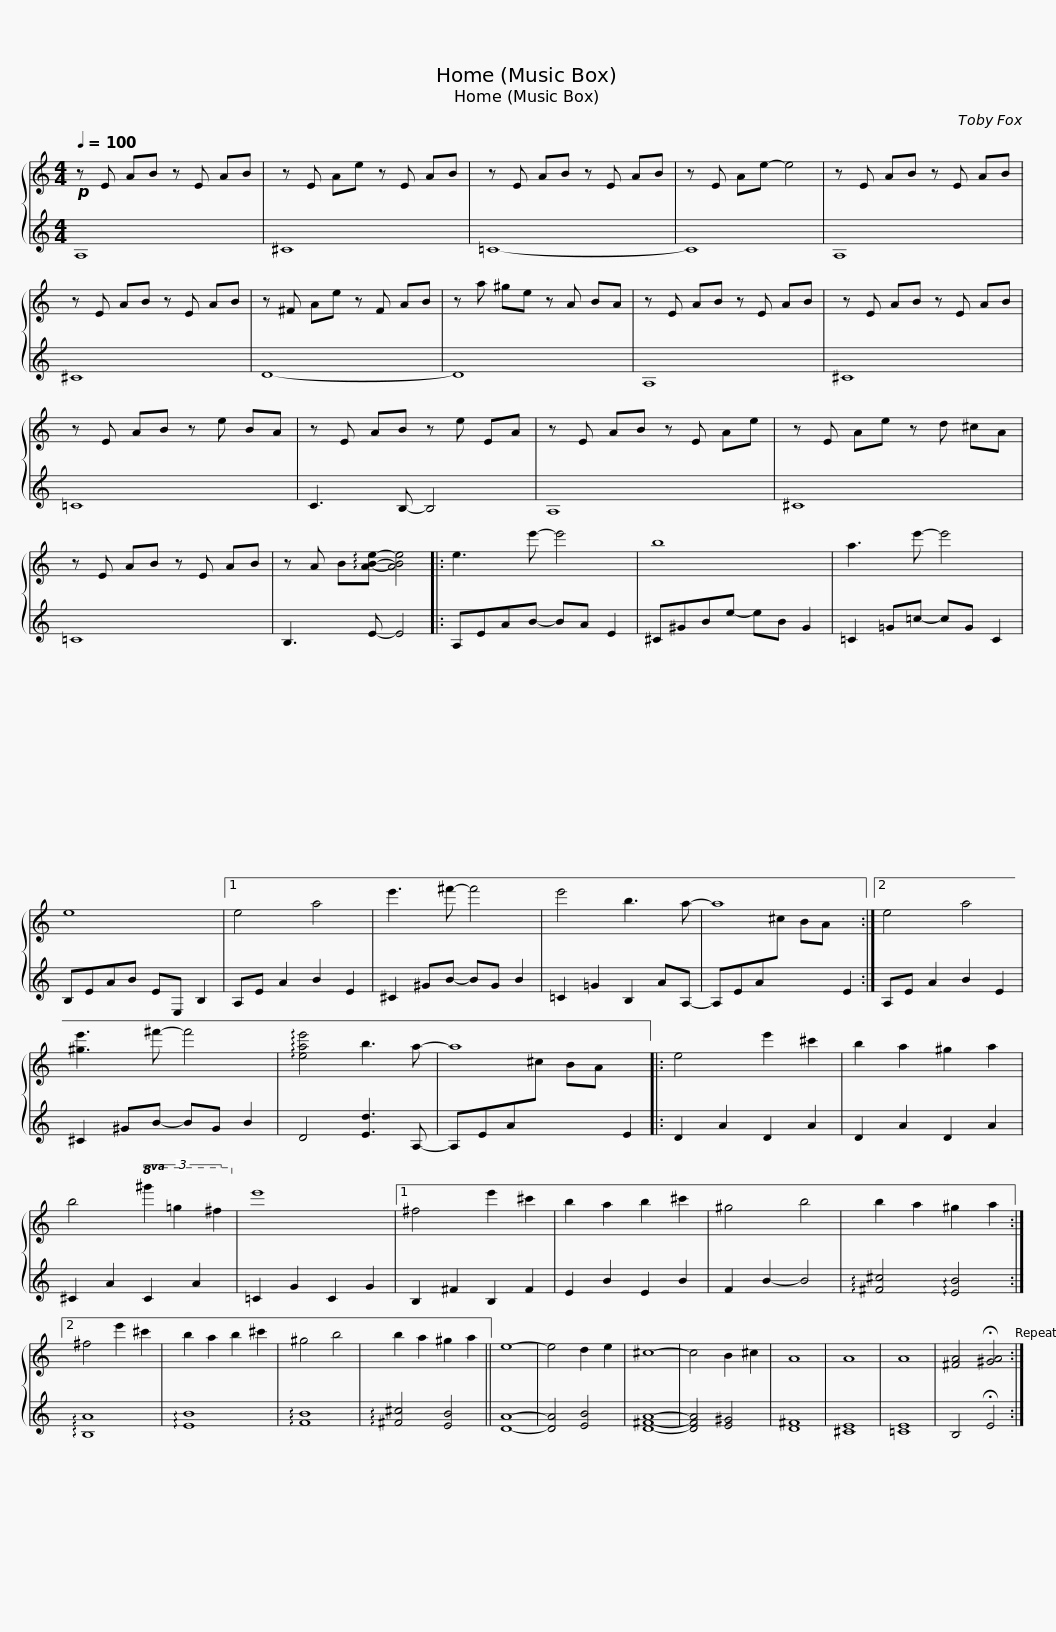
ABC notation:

X:1
%%score { 1 | 2 }
L:1/8
Q:1/4=100
M:4/4
I:linebreak $
K:C
V:1 treble
V:2 treble
V:1
!p! z E AB z E AB | z E Ae z E AB | z E AB z E AB | z E Ae- e4 |$ z E AB z E AB | %5
 z E AB z E AB | z ^F Ae z F AB | z a ^ge z A BA |$ z E AB z E AB | z E AB z E AB | %10
 z E AB z e BA | z E AB z e EA |$ z E AB z E Ae | z E Ae z d ^cA | z E AB z E AB | %15
 z A B!arpeggio![ABe]- [ABe]4 |:$ e3 e'- e'4 | b8 | a3 e'- e'4 | e8 |1$ %20
 e4 a4 | e'3 ^f'- f'4 | e'4 b3 a- | a8 :|2$ e4 a4 | %25
 [^ge']3 ^f'- f'4 | !arpeggio![eae']4 b3 a- | a8 |:$ e4 e'2 ^c'2 | b2 a2 ^g2 a2 | %30
 b4!8va(! (3^g'2 =g'2 ^f'2!8va)! | e'8 |1$ ^f4 e'2 ^c'2 | b2 a2 b2 ^c'2 | ^g4 b4 | %35
 b2 a2 ^g2 a2 :|2$ ^f4 e'2 ^c'2 | b2 a2 b2 ^c'2 | ^g4 b4 | b2 a2 ^g2 a2 ||$ %40
 e8- | e4 d2 e2 | ^c8- | c4 B2 ^c2 |$ A8 | %45
 A8 | A8 | [^FA]4 !fermata![^GA]4 :| %48
V:2
 A,8 | ^C8 | =C8- | C8 |$ A,8 | %5
 ^C8 | D8- | D8 |$ A,8 | ^C8 | %10
 =C8 | C3 B,- B,4 |$ A,8 | ^C8 | =C8 | %15
 B,3 E- E4 |:$ A,EAB- BA E2 | ^C^GBe- eB G2 | =C2 =G=c- cG C2 | B,EAB EE, B,2 |1$ %20
 A,E A2 B2 E2 | ^C2 ^GB- BG B2 | =C2 =G2 B,2 AA,- | A,EA[I:staff -1]^c BA[I:staff +1] E2 :|2$ A,E A2 B2 E2 | %25
 ^C2 ^GB- BG B2 | D4 [Ed]3 A,- | A,EA[I:staff -1]^c BA[I:staff +1] E2 |:$ D2 A2 D2 A2 | D2 A2 D2 A2 | %30
 ^C2 A2 C2 A2 | =C2 G2 C2 G2 |1$ B,2 ^F2 B,2 F2 | E2 B2 E2 B2 | F2 B2- B4 | %35
 !arpeggio![^F^c]4 !arpeggio![EB]4 :|2$ !arpeggio![B,A]8 | !arpeggio![EB]8 | !arpeggio![FB]8 | !arpeggio![^F^c]4 [EB]4 ||$ %40
 [DA]8- | [DA]4 [EB]4 | [D^FA]8- | [DFA]4 [E^G]4 |$ [D^F]8 | %45
 [^CE]8 | [=CE]8 | B,4 !fermata!E4 :| %48
